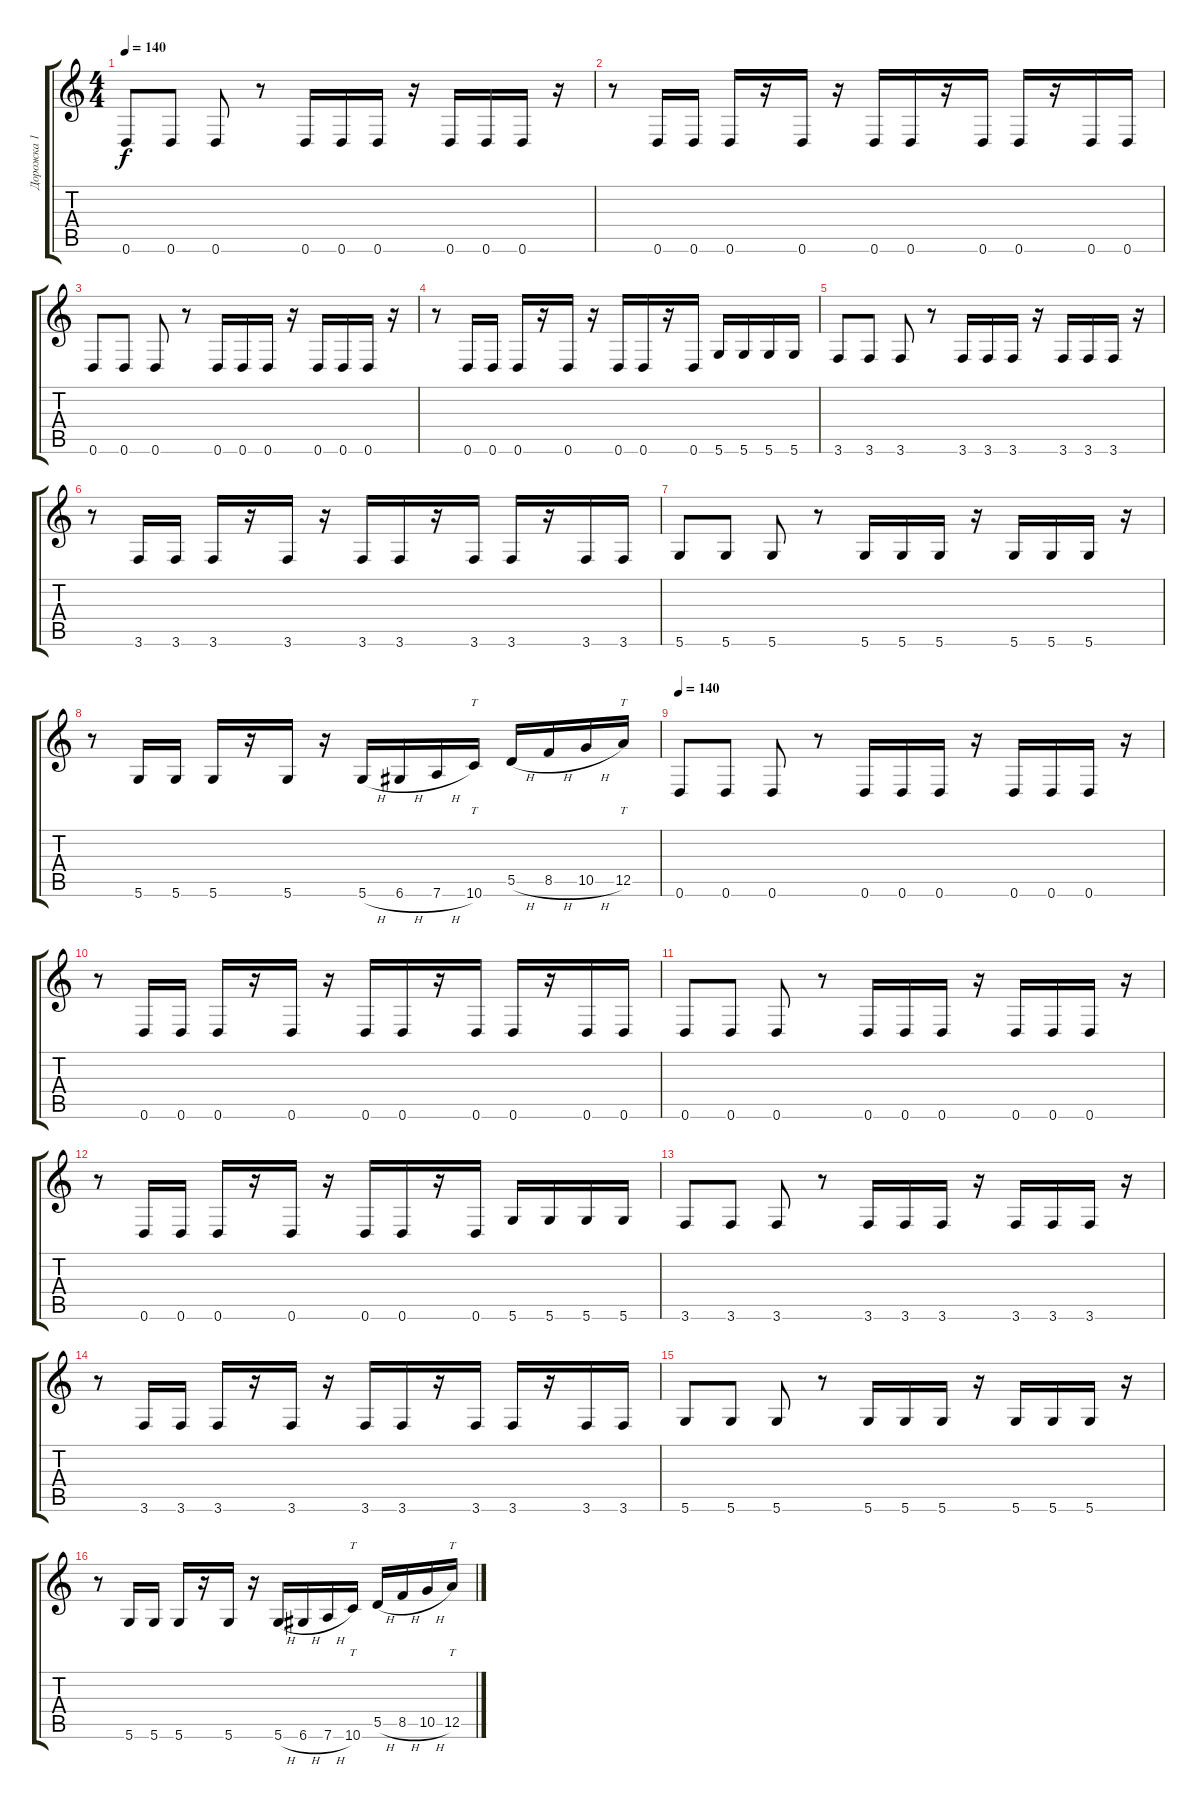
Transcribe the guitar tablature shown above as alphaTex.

\track ("Дорожка 1" "Дорожка 1") {instrument overdrivenguitar}
\staff {score tabs}
\tuning (E4 B3 G3 D3 A2 D2) {hide}
\ts (4 4)
\tempo 140
\clef g2
\ks c
0.6.8{dy f} 0.6.8 0.6.8 r.8 0.6.16 0.6.16 0.6.16 r.16 0.6.16 0.6.16 0.6.16 r.16 |
r.8 0.6.16 0.6.16 0.6.16 r.16 0.6.16 r.16 0.6.16 0.6.16 r.16 0.6.16 0.6.16 r.16 0.6.16 0.6.16 |
0.6.8 0.6.8 0.6.8 r.8 0.6.16 0.6.16 0.6.16 r.16 0.6.16 0.6.16 0.6.16 r.16 |
r.8 0.6.16 0.6.16 0.6.16 r.16 0.6.16 r.16 0.6.16 0.6.16 r.16 0.6.16 5.6.16 5.6.16 5.6.16 5.6.16 |
3.6.8 3.6.8 3.6.8 r.8 3.6.16 3.6.16 3.6.16 r.16 3.6.16 3.6.16 3.6.16 r.16 |
r.8 3.6.16 3.6.16 3.6.16 r.16 3.6.16 r.16 3.6.16 3.6.16 r.16 3.6.16 3.6.16 r.16 3.6.16 3.6.16 |
5.6.8 5.6.8 5.6.8 r.8 5.6.16 5.6.16 5.6.16 r.16 5.6.16 5.6.16 5.6.16 r.16 |
r.8 5.6.16 5.6.16 5.6.16 r.16 5.6.16 r.16 5.6{h}.16 6.6{h}.16 7.6{h}.16 10.6.16{tt} 5.5{h}.16 8.5{h}.16 10.5{h}.16 12.5.16{tt} |
\tempo 140
0.6.8 0.6.8 0.6.8 r.8 0.6.16 0.6.16 0.6.16 r.16 0.6.16 0.6.16 0.6.16 r.16 |
r.8 0.6.16 0.6.16 0.6.16 r.16 0.6.16 r.16 0.6.16 0.6.16 r.16 0.6.16 0.6.16 r.16 0.6.16 0.6.16 |
0.6.8 0.6.8 0.6.8 r.8 0.6.16 0.6.16 0.6.16 r.16 0.6.16 0.6.16 0.6.16 r.16 |
r.8 0.6.16 0.6.16 0.6.16 r.16 0.6.16 r.16 0.6.16 0.6.16 r.16 0.6.16 5.6.16 5.6.16 5.6.16 5.6.16 |
3.6.8 3.6.8 3.6.8 r.8 3.6.16 3.6.16 3.6.16 r.16 3.6.16 3.6.16 3.6.16 r.16 |
r.8 3.6.16 3.6.16 3.6.16 r.16 3.6.16 r.16 3.6.16 3.6.16 r.16 3.6.16 3.6.16 r.16 3.6.16 3.6.16 |
5.6.8 5.6.8 5.6.8 r.8 5.6.16 5.6.16 5.6.16 r.16 5.6.16 5.6.16 5.6.16 r.16 |
r.8 5.6.16 5.6.16 5.6.16 r.16 5.6.16 r.16 5.6{h}.16 6.6{h}.16 7.6{h}.16 10.6.16{tt} 5.5{h}.16 8.5{h}.16 10.5{h}.16 12.5.16{tt}
